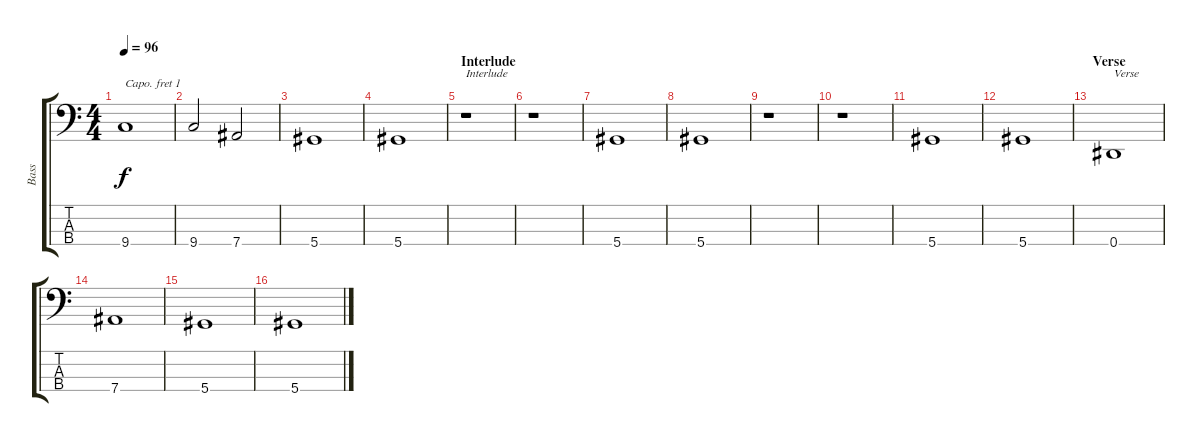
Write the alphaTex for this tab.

\track ("Bass" "Bass") {instrument electricbassfinger}
\staff {score tabs}
\capo 1
\tuning (G2 D2 A1 D1) {hide}
\ts (4 4)
\tempo 96
\clef f4
\ks c
9.4.1{dy f} |
9.4.2 7.4.2 |
5.4.1 |
5.4.1 |
\section ("" "Interlude")
r.1{txt "Interlude"} |
r.1 |
5.4.1 |
5.4.1 |
r.1 |
r.1 |
5.4.1 |
5.4.1 |
\section ("" "Verse")
0.4.1{txt "Verse"} |
7.4.1 |
5.4.1 |
5.4.1
